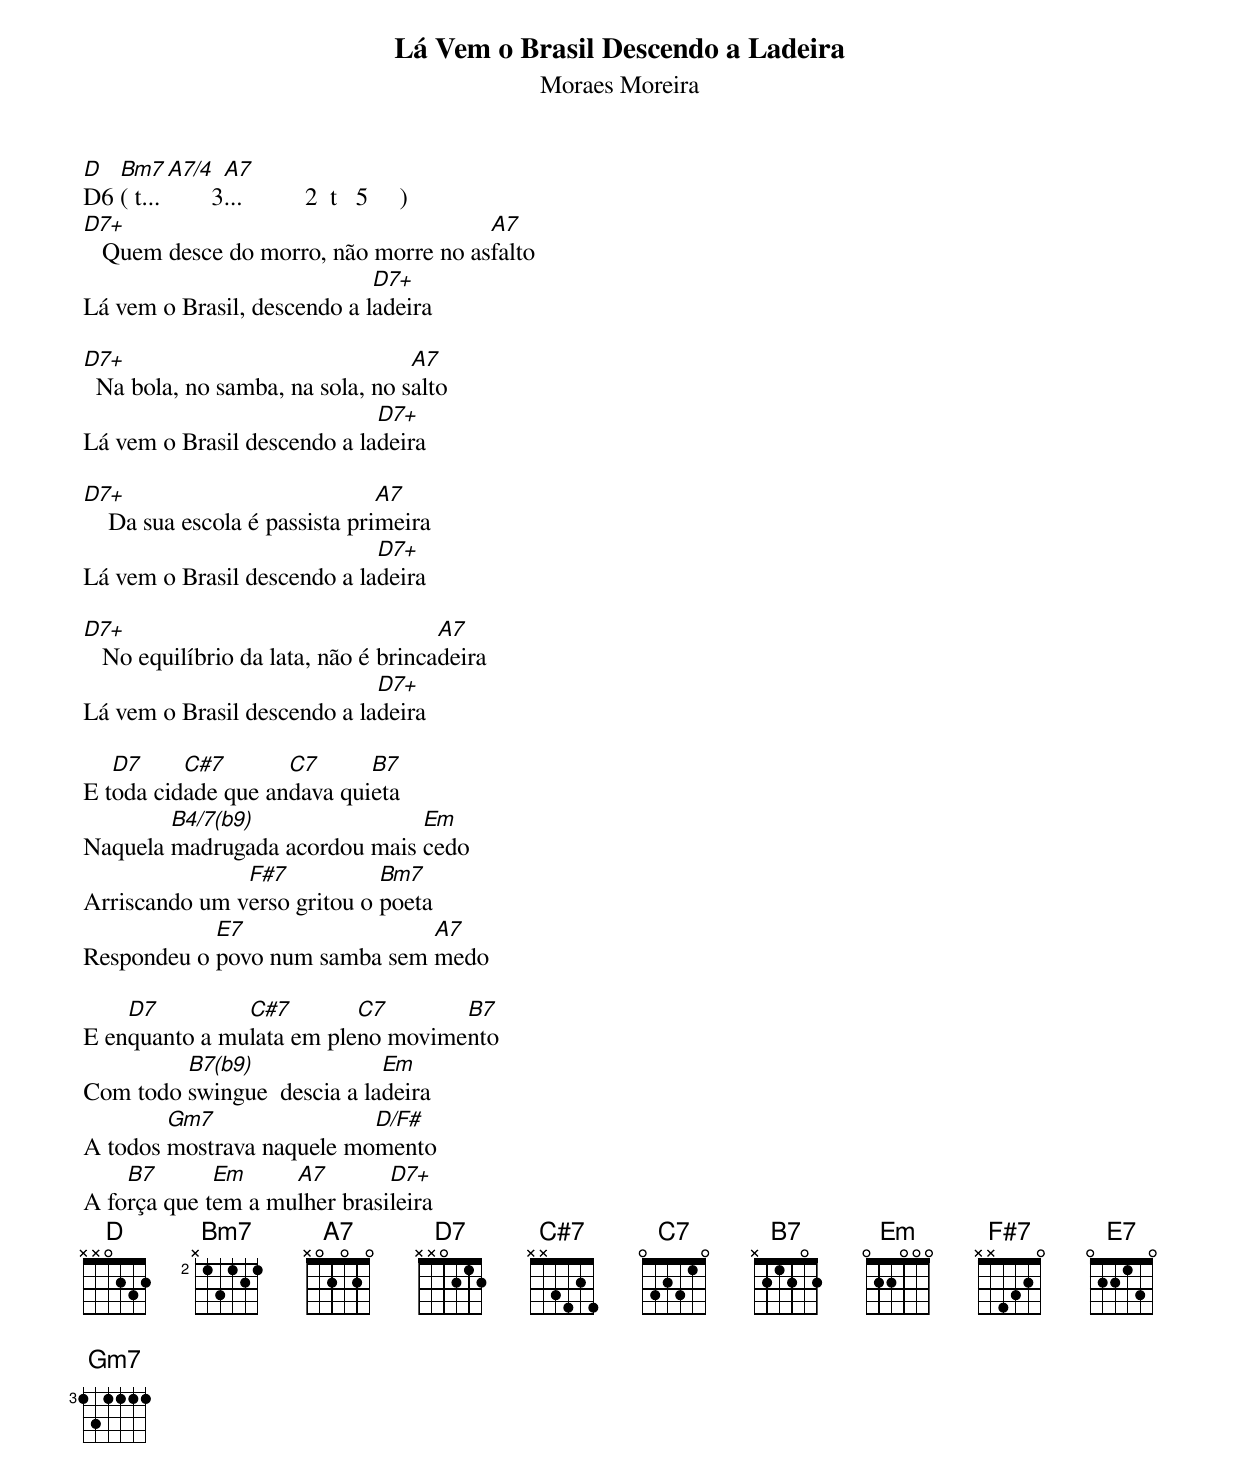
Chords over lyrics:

Lá Vem o Brasil Descendo a Ladeira
Moraes Moreira


D  Bm7    A7/4    A7
D6 ( t...        3...          2  t   5     )
D7+                                    A7
   Quem desce do morro, não morre no asfalto
                             D7+
Lá vem o Brasil, descendo a ladeira

D7+                               A7
  Na bola, no samba, na sola, no salto
                             D7+
Lá vem o Brasil descendo a ladeira

D7+                             A7
    Da sua escola é passista primeira
                             D7+
Lá vem o Brasil descendo a ladeira

D7+                                   A7
   No equilíbrio da lata, não é brincadeira
                             D7+
Lá vem o Brasil descendo a ladeira

   D7     C#7       C7      B7
E toda cidade que andava quieta
        B4/7(b9)               Em
Naquela madrugada acordou mais cedo
               F#7           Bm7
Arriscando um verso gritou o poeta
            E7                 A7
Respondeu o povo num samba sem medo

    D7         C#7        C7       B7
E enquanto a mulata em pleno movimento
         B7(b9)              Em
Com todo swingue  descia a ladeira
        Gm7                D/F#
A todos mostrava naquele momento
    B7       Em     A7        D7+
A força que tem a mulher brasileira
